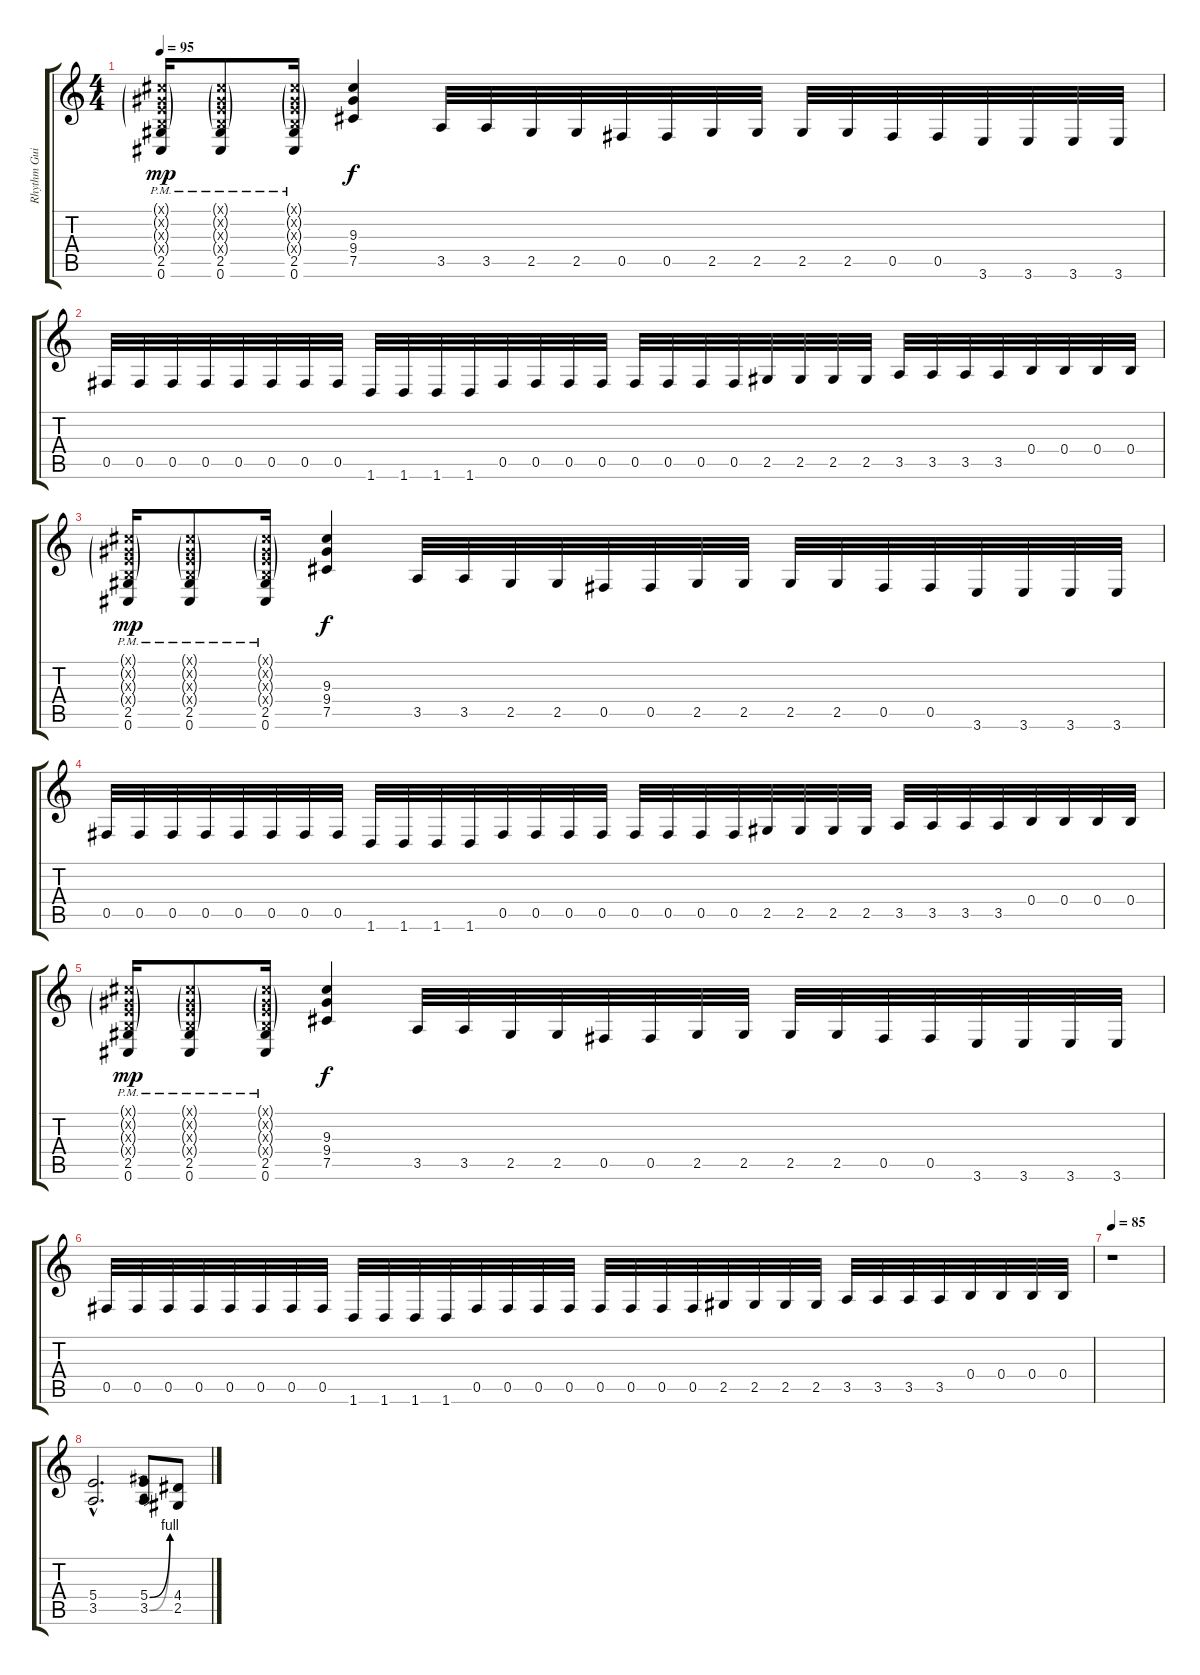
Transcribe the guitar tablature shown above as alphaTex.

\track ("Rhythm Guitar" "Rhythm Gui") {instrument distortionguitar}
\staff {score tabs}
\tuning (Db4 Ab3 E3 B2 Gb2 Db2) {hide}
\ts (4 4)
\tempo 95
\clef g2
\ks c
(0.1{g x} 0.2{g x} 0.3{g x} 0.4{g x} 2.5{pm} 0.6{pm}).16{dy mp} (0.1{g x} 0.2{g x} 0.3{g x} 0.4{g x} 2.5{pm} 0.6{pm}).8 (0.1{g x} 0.2{g x} 0.3{g x} 0.4{g x} 2.5{pm} 0.6{pm}).16 (9.3 9.4 7.5).4{dy f} 3.5.32 3.5.32 2.5.32 2.5.32 0.5.32 0.5.32 2.5.32 2.5.32 2.5.32 2.5.32 0.5.32 0.5.32 3.6.32 3.6.32 3.6.32 3.6.32 |
0.5.32 0.5.32 0.5.32 0.5.32 0.5.32 0.5.32 0.5.32 0.5.32 1.6.32 1.6.32 1.6.32 1.6.32 0.5.32 0.5.32 0.5.32 0.5.32 0.5.32 0.5.32 0.5.32 0.5.32 2.5.32 2.5.32 2.5.32 2.5.32 3.5.32 3.5.32 3.5.32 3.5.32 0.4.32 0.4.32 0.4.32 0.4.32 |
(0.1{g x} 0.2{g x} 0.3{g x} 0.4{g x} 2.5{pm} 0.6{pm}).16{dy mp} (0.1{g x} 0.2{g x} 0.3{g x} 0.4{g x} 2.5{pm} 0.6{pm}).8 (0.1{g x} 0.2{g x} 0.3{g x} 0.4{g x} 2.5{pm} 0.6{pm}).16 (9.3 9.4 7.5).4{dy f} 3.5.32 3.5.32 2.5.32 2.5.32 0.5.32 0.5.32 2.5.32 2.5.32 2.5.32 2.5.32 0.5.32 0.5.32 3.6.32 3.6.32 3.6.32 3.6.32 |
0.5.32 0.5.32 0.5.32 0.5.32 0.5.32 0.5.32 0.5.32 0.5.32 1.6.32 1.6.32 1.6.32 1.6.32 0.5.32 0.5.32 0.5.32 0.5.32 0.5.32 0.5.32 0.5.32 0.5.32 2.5.32 2.5.32 2.5.32 2.5.32 3.5.32 3.5.32 3.5.32 3.5.32 0.4.32 0.4.32 0.4.32 0.4.32 |
(0.1{g x} 0.2{g x} 0.3{g x} 0.4{g x} 2.5{pm} 0.6{pm}).16{dy mp} (0.1{g x} 0.2{g x} 0.3{g x} 0.4{g x} 2.5{pm} 0.6{pm}).8 (0.1{g x} 0.2{g x} 0.3{g x} 0.4{g x} 2.5{pm} 0.6{pm}).16 (9.3 9.4 7.5).4{dy f} 3.5.32 3.5.32 2.5.32 2.5.32 0.5.32 0.5.32 2.5.32 2.5.32 2.5.32 2.5.32 0.5.32 0.5.32 3.6.32 3.6.32 3.6.32 3.6.32 |
0.5.32 0.5.32 0.5.32 0.5.32 0.5.32 0.5.32 0.5.32 0.5.32 1.6.32 1.6.32 1.6.32 1.6.32 0.5.32 0.5.32 0.5.32 0.5.32 0.5.32 0.5.32 0.5.32 0.5.32 2.5.32 2.5.32 2.5.32 2.5.32 3.5.32 3.5.32 3.5.32 3.5.32 0.4.32 0.4.32 0.4.32 0.4.32 |
\tempo 85
r.1 |
(5.4{hac} 3.5{hac}).2{d} (5.4{be (bend 0 0 60 4)} 3.5{be (bend 0 0 60 4)}).8 (4.4 2.5).8
